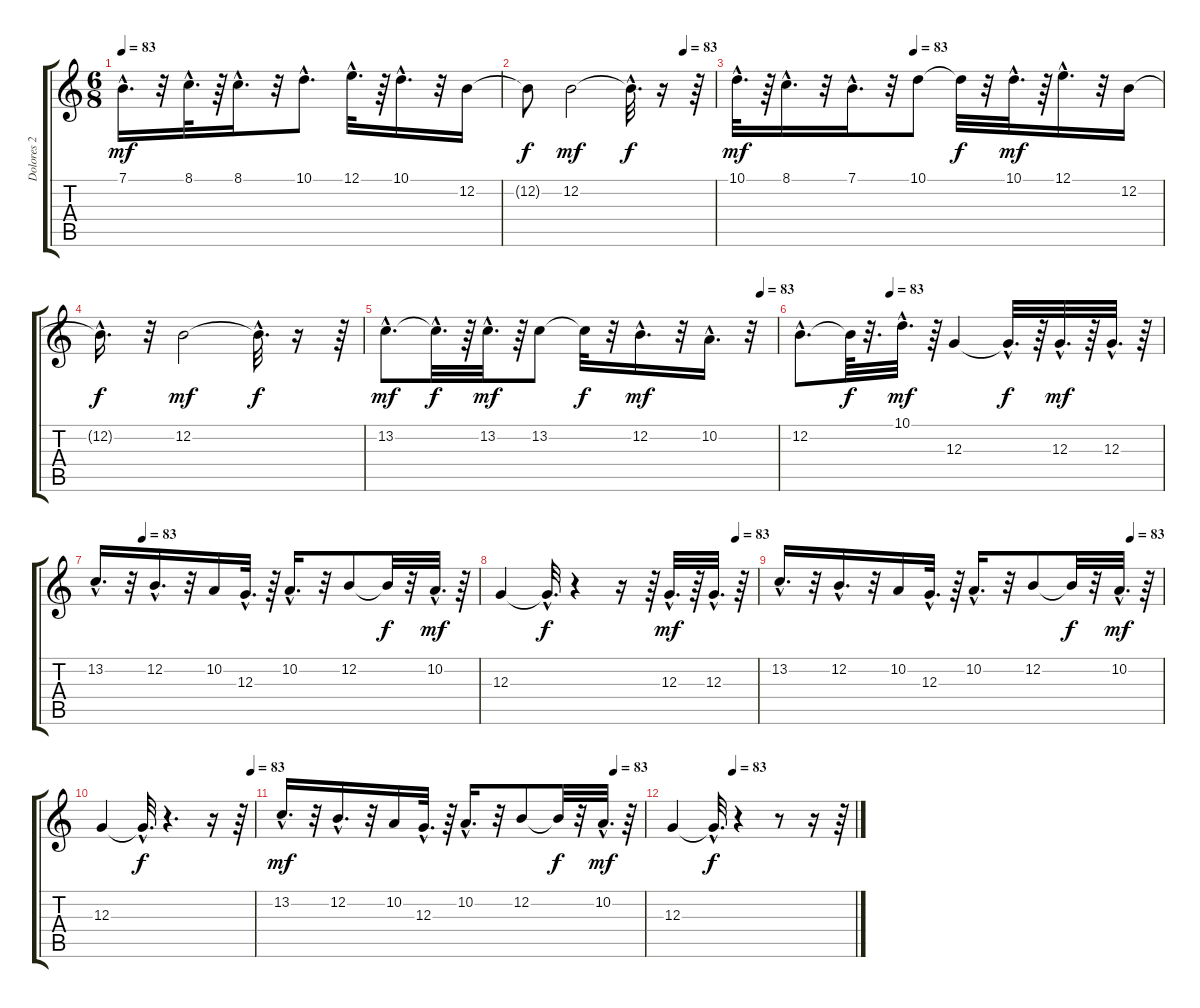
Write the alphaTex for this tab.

\track ("Dolores 2" "Dolores 2") {instrument pad3polysynth}
\staff {score tabs}
\tuning (E4 B3 G3 D3 A2 E2) {hide}
\ts (6 8)
\tempo 83
\clef g2
\ks c
7.1{hac}.16{d dy mf} r.32 8.1{hac}.32{d} r.64 8.1{hac}.16{d} r.32 10.1{hac}.8{d} 12.1{hac}.32{d} r.64 10.1{hac}.16{d} r.32 12.2.16 |
\tempo (83 0.8333333333333334)
12.2{t}.8{dy f} 12.2.2{dy mf} 12.2{hac t}.32{d dy f} r.16 r.64 |
\tempo (83 0.4166666666666667)
10.1{hac}.32{d dy mf} r.64 8.1{hac}.16{d} r.32 7.1{hac}.16{d} r.32 10.1.8 10.1{t}.32{dy f} r.32 10.1{hac}.32{d dy mf} r.64 12.1{hac}.16{d} r.32 12.2.16 |
12.2{hac t}.16{d dy f} r.32 12.2.2{dy mf} 12.2{hac t}.32{d dy f} r.16 r.64 |
\tempo (83 0.9583333333333334)
13.2{hac}.8{d dy mf} 13.2{hac t}.32{d dy f} r.64 13.2{hac}.32{d dy mf} r.64 13.2.8 13.2{t}.32{dy f} r.32 12.2{hac}.16{d dy mf} r.32 10.2{hac}.16{d} r.32 |
\tempo (83 0.25)
12.2{hac}.8{d} 12.2{t}.64{dy f} r.32{d} 10.1{hac}.32{d dy mf} r.64 12.3.4 12.3{hac t}.32{d dy f} r.64 12.3{hac}.32{d dy mf} r.64 12.3{hac}.32{d} r.64 |
\tempo (83 0.125)
13.2{hac}.16{d} r.32 12.2{hac}.16{d} r.32 10.2.16 12.3{hac}.32{d} r.64 10.2{hac}.16{d} r.32 12.2.8 12.2{t}.32{dy f} r.32 10.2{hac}.32{d dy mf} r.64 |
\tempo (83 0.9166666666666666)
12.3.4 12.3{hac t}.32{d dy f} r.4 r.16 r.64 12.3{hac}.32{d dy mf} r.64 12.3{hac}.32{d} r.64 |
\tempo (83 0.9166666666666666)
13.2{hac}.16{d} r.32 12.2{hac}.16{d} r.32 10.2.16 12.3{hac}.32{d} r.64 10.2{hac}.16{d} r.32 12.2.8 12.2{t}.32{dy f} r.32 10.2{hac}.32{d dy mf} r.64 |
\tempo (83 0.9791666666666666)
12.3.4 12.3{hac t}.32{d dy f} r.4{d} r.16 r.64 |
\tempo (83 0.9166666666666666)
13.2{hac}.16{d dy mf} r.32 12.2{hac}.16{d} r.32 10.2.16 12.3{hac}.32{d} r.64 10.2{hac}.16{d} r.32 12.2.8 12.2{t}.32{dy f} r.32 10.2{hac}.32{d dy mf} r.64 |
\tempo (83 0.3333333333333333)
12.3.4 12.3{hac t}.32{d dy f} r.4 r.8 r.16 r.64
